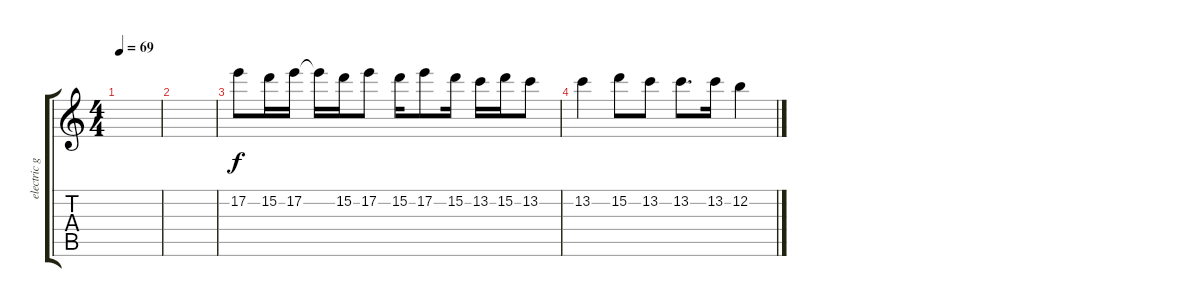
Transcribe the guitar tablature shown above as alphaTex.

\track ("electric guitar 1" "electric g") {instrument distortionguitar}
\staff {score tabs}
\tuning (E4 B3 G3 D3 A2 E2) {hide}
\ts (4 4)
\tempo 69
\clef g2
\ks c
|
|
17.2.8 15.2.16 17.2.16 17.2{t}.16 15.2.16 17.2.8 15.2.16 17.2.8 15.2.16 13.2.16 15.2.16 13.2.8 |
13.2.4 15.2.8 13.2.8 13.2.8{d} 13.2.16 12.2.4
